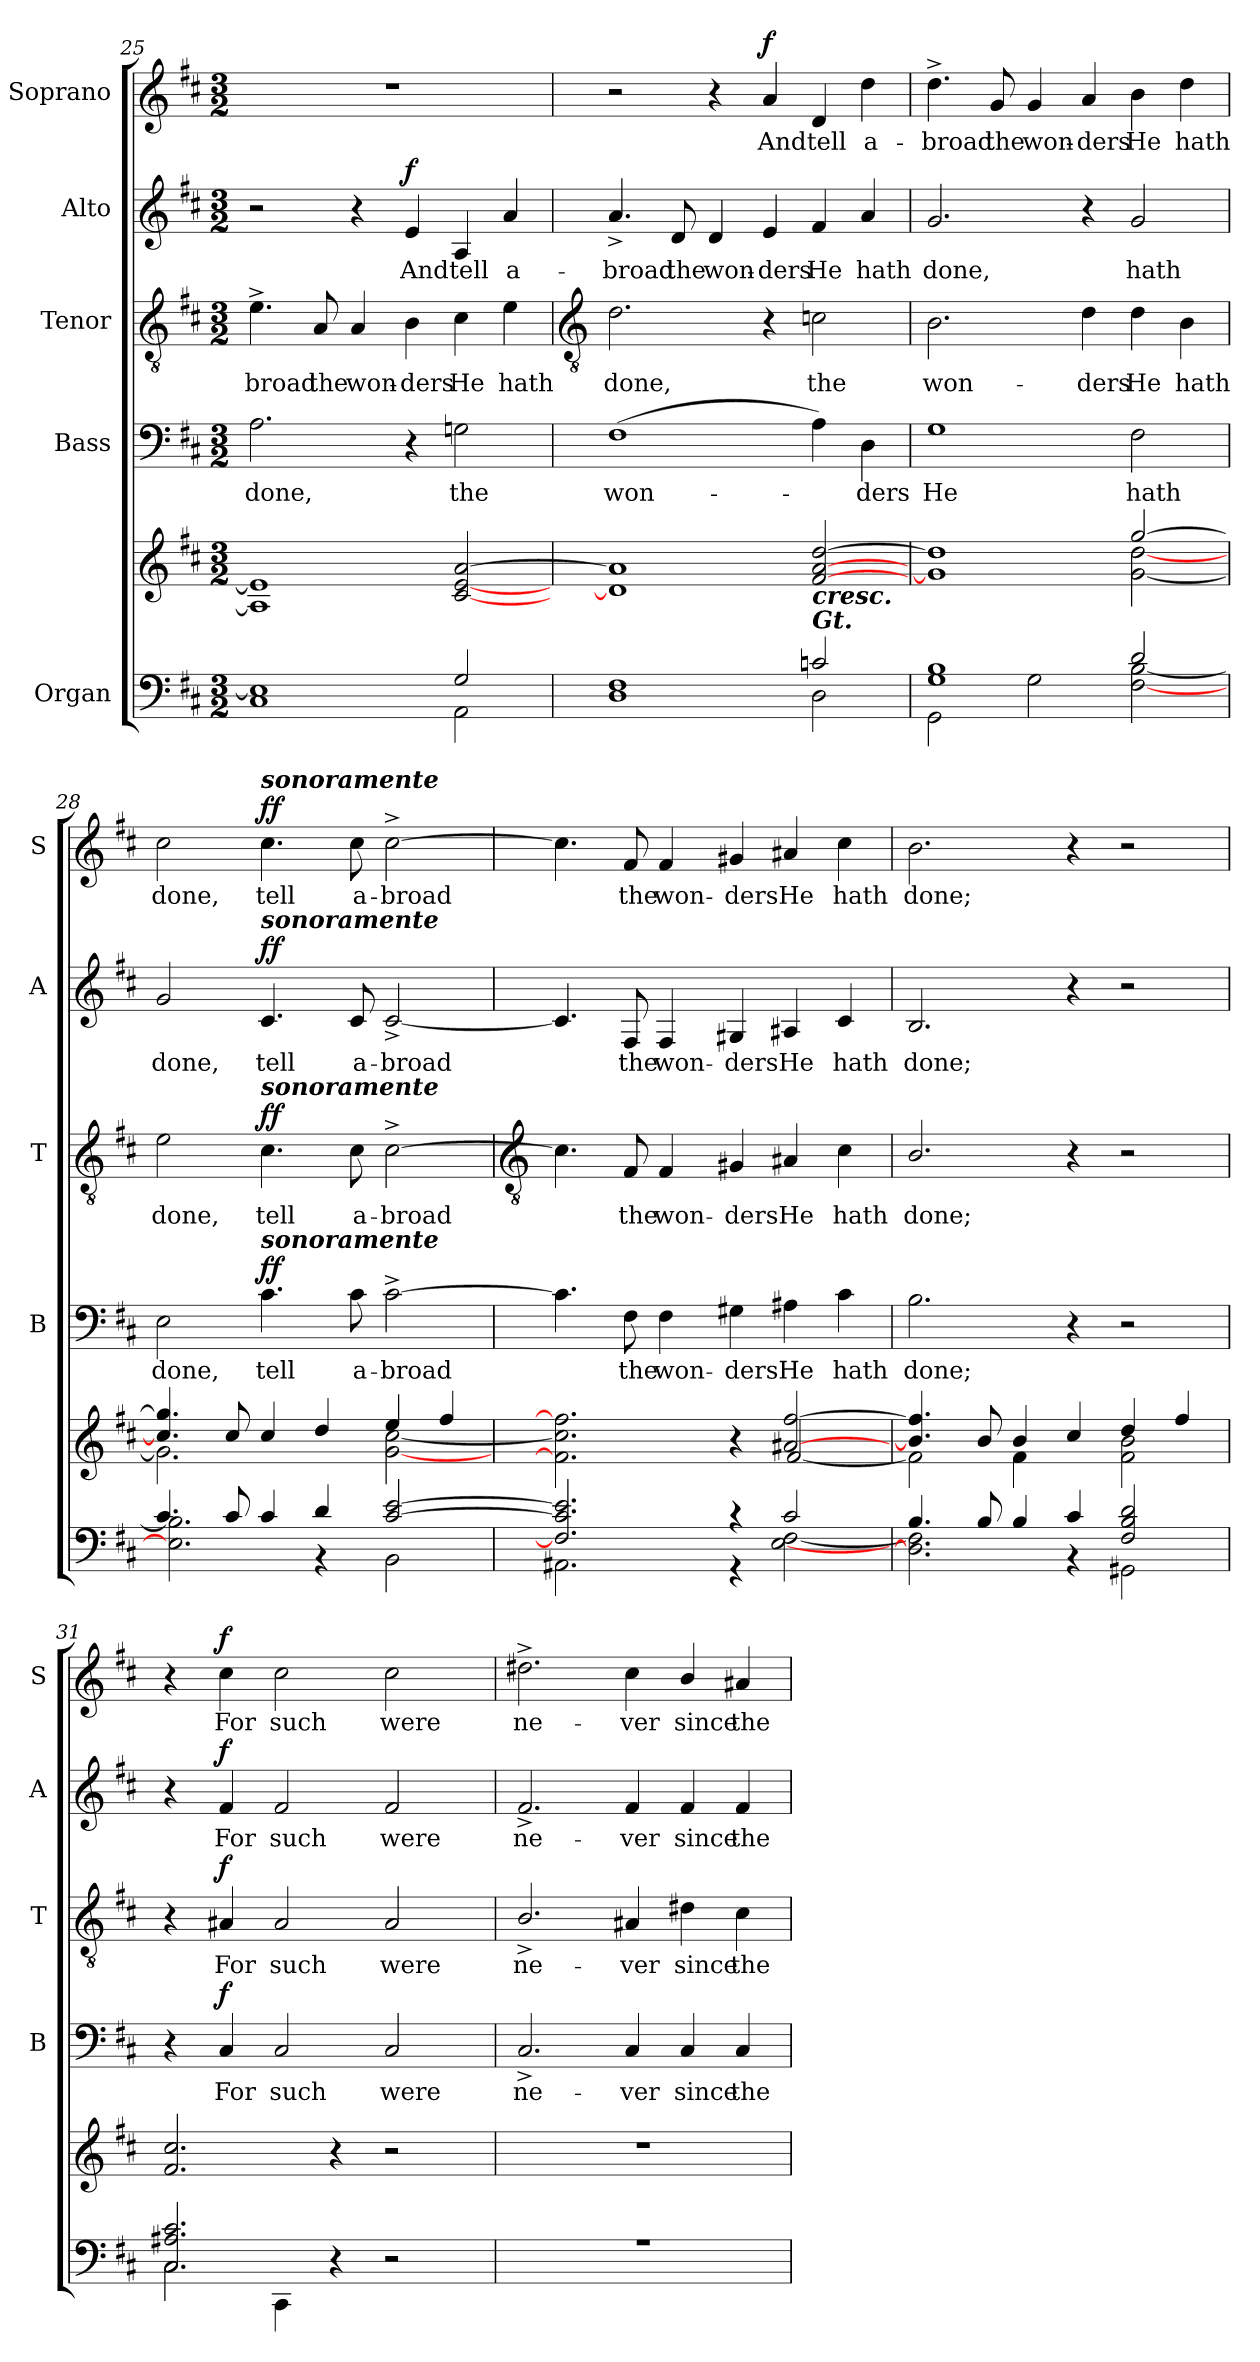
**kern	**kern	**kern	**text	**dynam	**kern	**text	**dynam	**kern	**text	**dynam	**kern	**text	**dynam
*part5	*part5	*part4	*part4	*part4	*part3	*part3	*part3	*part2	*part2	*part2	*part1	*part1	*part1
*staff6	*staff5	*staff4	*staff4	*staff4	*staff3	*staff3	*staff3	*staff2	*staff2	*staff2	*staff1	*staff1	*staff1
*I"Organ	*	*I"Bass	*	*	*I"Tenor	*	*	*I"Alto	*	*	*I"Soprano	*	*
*	*	*I'B	*	*	*I'T	*	*	*I'A	*	*	*I'S	*	*
*clefF4	*clefG2	*clefF4	*	*	*clefGv2	*	*	*clefG2	*	*	*clefG2	*	*
*k[f#c#]	*k[f#c#]	*k[f#c#]	*	*	*k[f#c#]	*	*	*k[f#c#]	*	*	*k[f#c#]	*	*
*D:	*D:	*D:	*	*	*D:	*	*	*D:	*	*	*D:	*	*
*M3/2	*M3/2	*M3/2	*	*	*M3/2	*	*	*M3/2	*	*	*M3/2	*	*
=25	=25	=25	=25	=25	=25	=25	=25	=25	=25	=25	=25	=25	=25
*^	*	*	*	*	*	*	*	*	*	*	*	*	*
!	!	!	!	!LO:LY:b	!	!	!LO:LY:b	!	!	!	!	!LO:N:vis=1	!	!
1E/]	1C#\	1A] 1e]	2.A	done,	.	4.e^	-broad	.	2r	.	.	1.r	.	.
!	!	!	!	!	!	!	!LO:LY:b	!	!	!	!	!	!	!
.	.	.	.	.	.	8A	the	.	.	.	.	.	.	.
!	!	!	!	!	!	!	!LO:LY:b	!	!	!	!	!	!	!
.	.	.	.	.	.	4A	won-	.	4r	.	.	.	.	.
!	!	!	!	!	!	!	!LO:LY:b	!	!	!LO:LY:b	!LO:DY:b	!	!	!
.	.	.	4r	.	.	4B	-ders	.	4e	And	f	.	.	.
!	!	!	!	!LO:LY:b	!	!	!LO:LY:b	!	!	!LO:LY:b	!	!	!	!
2G/	2AA\	[2c# [2e [2a	2Gn	the	.	4c#	He	.	4A	tell	.	.	.	.
!	!	!	!	!	!	!	!LO:LY:b	!	!	!LO:LY:b	!	!	!	!
.	.	.	.	.	.	4e	hath	.	4a	a-	.	.	.	.
!!LO:LB:g=z
=26	=26	=26	=26	=26	=26	=26	=26	=26	=26	=26	=26	=26	=26	=26
*	*	*	*	*	*	*clefGv2	*	*	*	*	*	*	*	*
*	*	*^	*	*	*	*	*	*	*	*	*	*	*	*
!	!	!	!	!	!LO:LY:b	!	!	!LO:LY:b	!	!	!LO:LY:b	!	!	!	!
1F#/	1D\	1d/] 1a/]	1.ryy	(>1F#	won-	.	2.d	done,	.	4.a^	-broad	.	2r	.	.
!	!	!	!	!	!	!	!	!	!	!	!LO:LY:b	!	!	!	!
.	.	.	.	.	.	.	.	.	.	8d	the	.	.	.	.
!	!	!	!	!	!	!	!	!	!	!	!LO:LY:b	!	!	!	!
.	.	.	.	.	.	.	.	.	.	4d	won-	.	4r	.	.
!	!	!	!	!	!	!	!	!	!	!	!LO:LY:b	!	!	!LO:LY:b	!LO:DY:b
.	.	.	.	.	.	.	4r	.	.	4e	-ders	.	4a	And	f
!LO:TX:a:Bi:t=Gt.	!	!	!	!	!	!	!	!	!	!	!	!	!	!	!
!LO:TX:a:Bi:t=cresc.	!	!	!	!	!	!	!	!	!	!	!	!	!	!	!
!	!	!	!	!	!	!	!	!LO:LY:b	!	!	!LO:LY:b	!	!	!LO:LY:b	!
2cn/	2D\	[2f#/ [2a/ [2dd/	.	4A)	.	.	2cn	the	.	4f#	He	.	4d	tell	.
!	!	!	!	!	!LO:LY:b	!	!	!	!	!	!LO:LY:b	!	!	!LO:LY:b	!
.	.	.	.	4D	ders	.	.	.	.	4a	hath	.	4dd	a-	.
=27	=27	=27	=27	=27	=27	=27	=27	=27	=27	=27	=27	=27	=27	=27	=27
!	!	!	!	!	!LO:LY:b	!	!	!LO:LY:b	!	!	!LO:LY:b	!	!	!LO:LY:b	!
1G/ 1B/	2GG\	1g/] 1dd/]	1ryy	1G	He	.	2.B	won-	.	2.g	done,	.	4.dd^	-broad	.
!	!	!	!	!	!	!	!	!	!	!	!	!	!	!LO:LY:b	!
.	.	.	.	.	.	.	.	.	.	.	.	.	8g	the	.
!	!	!	!	!	!	!	!	!	!	!	!	!	!	!LO:LY:b	!
.	2G\	.	.	.	.	.	.	.	.	.	.	.	4g	won-	.
!	!	!	!	!	!	!	!	!LO:LY:b	!	!	!	!	!	!LO:LY:b	!
.	.	.	.	.	.	.	4d	-ders	.	4r	.	.	4a	-ders	.
!	!	!	!	!	!LO:LY:b	!	!	!LO:LY:b	!	!	!LO:LY:b	!	!	!LO:LY:b	!
2d/	[2F#\ [2B\	[2gg/	[2g\ [2dd\	2F#	hath	.	4d	He	.	2g	hath	.	4b	He	.
!	!	!	!	!	!	!	!	!LO:LY:b	!	!	!	!	!	!LO:LY:b	!
.	.	.	.	.	.	.	4B	hath	.	.	.	.	4dd	hath	.
=28	=28	=28	=28	=28	=28	=28	=28	=28	=28	=28	=28	=28	=28	=28	=28
!	!	!	!	!	!LO:LY:b	!	!	!LO:LY:b	!	!	!LO:LY:b	!	!	!LO:LY:b	!
4.c#/	2.E\] 2.B\]	4.cc#/] 4.gg/]	2.g\]	2E	done,	.	2e	done,	.	2g	done,	.	2cc#	done,	.
8c#/	.	8cc#/	.	.	.	.	.	.	.	.	.	.	.	.	.
!	!	!	!	!	!	!	!	!	!	!	!	!	!LO:TX:a:Bi:t=sonoramente	!	!
!	!	!	!	!	!	!	!	!	!	!LO:TX:a:Bi:t=sonoramente	!	!	!	!	!
!	!	!	!	!	!	!	!LO:TX:a:Bi:t=sonoramente	!	!	!	!	!	!	!	!
!	!	!	!	!LO:TX:a:Bi:t=sonoramente	!	!	!	!	!	!	!	!	!	!	!
!	!	!	!	!	!LO:LY:b	!LO:DY:b	!	!LO:LY:b	!LO:DY:b	!	!LO:LY:b	!LO:DY:b	!	!LO:LY:b	!LO:DY:b
4c#/	.	4cc#/	.	4.c#	tell	ff	4.c#	tell	ff	4.c#	tell	ff	4.cc#	tell	ff
4d/	4r	4dd/	4ryy	.	.	.	.	.	.	.	.	.	.	.	.
!	!	!	!	!	!LO:LY:b	!	!	!LO:LY:b	!	!	!LO:LY:b	!	!	!LO:LY:b	!
.	.	.	.	8c#	a-	.	8c#	a-	.	8c#	a-	.	8cc#	a-	.
!	!	!	!	!	!LO:LY:b	!	!	!LO:LY:b	!	!	!LO:LY:b	!	!	!LO:LY:b	!
[2c#/ [2e/	2BB\	4ee/	[2g\ [2cc#\	[2c#^	-broad	.	[2c#^	-broad	.	[2c#^	-broad	.	[2cc#^	-broad	.
.	.	4ff#/	.	.	.	.	.	.	.	.	.	.	.	.	.
!!LO:LB:g=z
=29	=29	=29	=29	=29	=29	=29	=29	=29	=29	=29	=29	=29	=29	=29	=29
*	*	*	*	*	*	*	*clefGv2	*	*	*	*	*	*	*	*
2.F#/] 2.c#/] 2.e/]	2.AA#X\	2ryy	2.f#\] 2.cc#\] 2.ff#\]	4.c#]	.	.	4.c#]	.	.	4.c#]	.	.	4.cc#]	.	.
!	!	!	!	!	!LO:LY:b	!	!	!LO:LY:b	!	!	!LO:LY:b	!	!	!LO:LY:b	!
.	.	.	.	8F#	the	.	8F#	the	.	8F#	the	.	8f#	the	.
!	!	!	!	!	!LO:LY:b	!	!	!LO:LY:b	!	!	!LO:LY:b	!	!	!LO:LY:b	!
.	.	8ryy	.	4F#	won-	.	4F#	won-	.	4F#	won-	.	4f#	won-	.
.	.	4.ryy	.	.	.	.	.	.	.	.	.	.	.	.	.
!	!	!	!	!	!LO:LY:b	!	!	!LO:LY:b	!	!	!LO:LY:b	!	!	!LO:LY:b	!
4r	4r	.	4r	4G#X	-ders	.	4G#X	-ders	.	4G#X	-ders	.	4g#X	-ders	.
!	!	!	!	!	!LO:LY:b	!	!	!LO:LY:b	!	!	!LO:LY:b	!	!	!LO:LY:b	!
2c#/	[2E\ [2F#\	[2a#X/ [2ff#/	[2f#/	4A#X	He	.	4A#X	He	.	4A#X	He	.	4a#X	He	.
!	!	!	!	!	!LO:LY:b	!	!	!LO:LY:b	!	!	!LO:LY:b	!	!	!LO:LY:b	!
.	.	.	.	4c#	hath	.	4c#	hath	.	4c#	hath	.	4cc#	hath	.
=30	=30	=30	=30	=30	=30	=30	=30	=30	=30	=30	=30	=30	=30	=30	=30
!	!	!	!	!	!LO:LY:b	!	!	!LO:LY:b	!	!	!LO:LY:b	!	!	!LO:LY:b	!
4.B/	2.D\] 2.F#\]	4.b/] 4.ff#/]	2f#\]	2.B	done;	.	2.B/	done;	.	2.B	done;	.	2.b	done;	.
8B/	.	8b/	.	.	.	.	.	.	.	.	.	.	.	.	.
4B/	.	4b/	4f#\	.	.	.	.	.	.	.	.	.	.	.	.
4c#/	4r	4cc#/	4ryy	4r	.	.	4r	.	.	4r	.	.	4r	.	.
2F#/ 2B/ 2d/	2GG#X\	4dd/	2f#\ 2b\	2r	.	.	2r	.	.	2r	.	.	2r	.	.
.	.	4ff#/	.	.	.	.	.	.	.	.	.	.	.	.	.
=31	=31	=31	=31	=31	=31	=31	=31	=31	=31	=31	=31	=31	=31	=31	=31
2.C#/ 2.A#X/ 2.c#/	2C#\	2.f#/ 2.cc#/	1ryy	4r	.	.	4r	.	.	4r	.	.	4r	.	.
!	!	!	!	!	!LO:LY:b	!LO:DY:b	!	!LO:LY:b	!LO:DY:b	!	!LO:LY:b	!LO:DY:b	!	!LO:LY:b	!LO:DY:b
.	.	.	.	4C#	For	f	4A#X	For	f	4f#	For	f	4cc#	For	f
!	!	!	!	!	!LO:LY:b	!	!	!LO:LY:b	!	!	!LO:LY:b	!	!	!LO:LY:b	!
.	4CC#\	.	.	2C#	such	.	2A#	such	.	2f#	such	.	2cc#	such	.
4r	2.ryy	4r	.	.	.	.	.	.	.	.	.	.	.	.	.
!	!	!	!	!	!LO:LY:b	!	!	!LO:LY:b	!	!	!LO:LY:b	!	!	!LO:LY:b	!
2r	.	2r	4ryy	2C#	were	.	2A#	were	.	2f#	were	.	2cc#	were	.
.	.	.	4ryy	.	.	.	.	.	.	.	.	.	.	.	.
=32	=32	=32	=32	=32	=32	=32	=32	=32	=32	=32	=32	=32	=32	=32	=32
!LO:N:vis=1	!	!LO:N:vis=1	!	!	!LO:LY:b	!	!	!LO:LY:b	!	!	!LO:LY:b	!	!	!LO:LY:b	!
1.r	1.ryy	1.r	1ryy	2.C#^	ne-	.	2.B^/	ne-	.	2.f#^	ne-	.	2.dd#X^	ne-	.
!	!	!	!	!	!LO:LY:b	!	!	!LO:LY:b	!	!	!LO:LY:b	!	!	!LO:LY:b	!
.	.	.	.	4C#	-ver	.	4A#X	-ver	.	4f#	-ver	.	4cc#	-ver	.
!	!	!	!	!	!LO:LY:b	!	!	!LO:LY:b	!	!	!LO:LY:b	!	!	!LO:LY:b	!
.	.	.	4ryy	4C#/	since	.	4d#X\	since	.	4f#/	since	.	4b/	since	.
!	!	!	!	!	!LO:LY:b	!	!	!LO:LY:b	!	!	!LO:LY:b	!	!	!LO:LY:b	!
.	.	.	4ryy	4C#	the	.	4c#	the	.	4f#	the	.	4a#X	the	.
*v	*v	*	*	*	*	*	*	*	*	*	*	*	*	*	*
*	*v	*v	*	*	*	*	*	*	*	*	*	*	*	*
=	=	=	=	=	=	=	=	=	=	=	=	=	=
*-	*-	*-	*-	*-	*-	*-	*-	*-	*-	*-	*-	*-	*-
